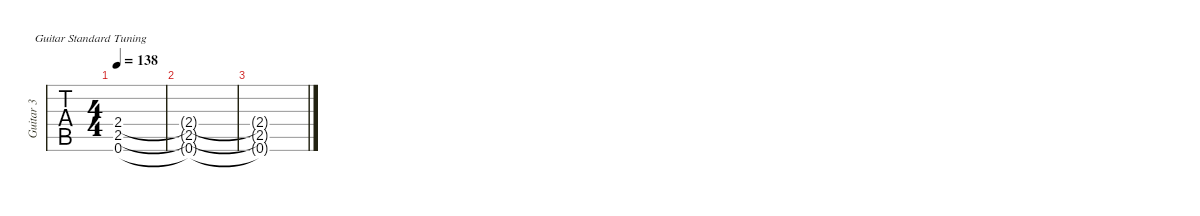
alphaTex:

\defaultSystemsLayout 4
\hideDynamics
\bracketExtendMode nobrackets
\track ("Guitar 3" "Guitar 3") {defaultSystemsLayout 4 instrument distortionguitar}
\staff {tabs}
\tuning (E4 B3 G3 D3 A2 E2)
\ts (4 4)
\tempo 138
\clef g2
\ks c
(0.6{t} 2.5{t} 2.4{t}).1{dy mf} |
(2.4{t} 2.5{t} 0.6{t}).1 |
(0.6{t} 2.5{t} 2.4{t}).1
